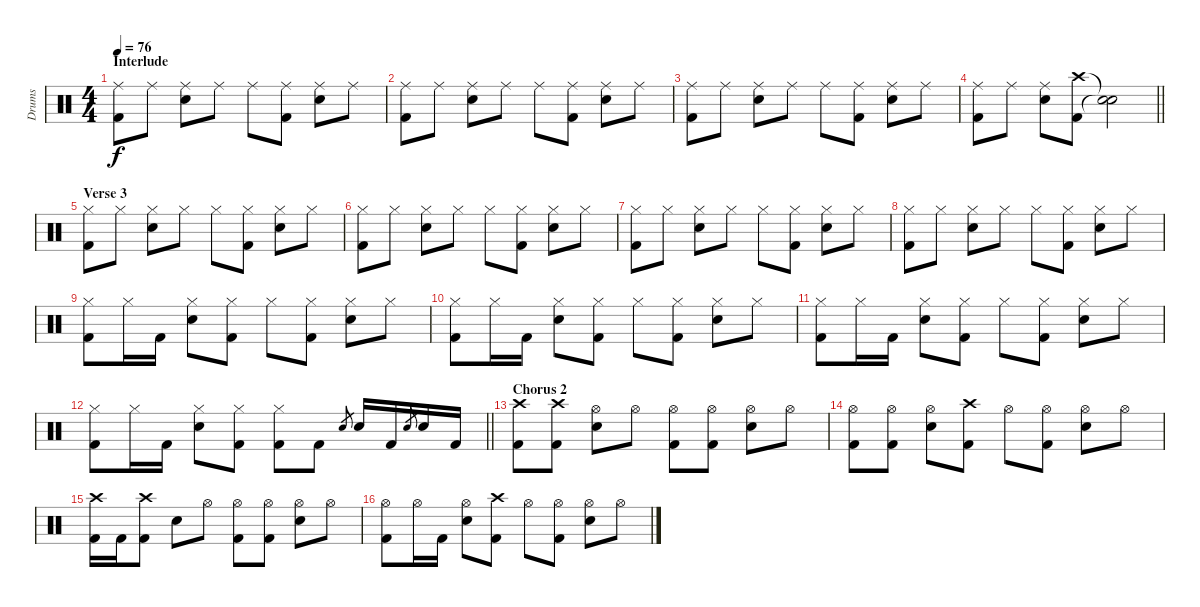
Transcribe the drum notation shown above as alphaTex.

\track ("Drums" "Drums") {instrument percussion}
\staff {score}
\articulation defaults
\ts (4 4)
\section ("" "Interlude")
\tempo 76
\clef neutral
\ks c
("Ride (middle)" "Kick (hit) 2").8{dy f} "Ride (middle)".8 ("Ride (middle)" "Snare (hit) 2").8 "Ride (middle)".8 "Ride (middle)".8 ("Ride (middle)" "Kick (hit) 2").8 ("Ride (middle)" "Snare (hit) 2").8 "Ride (middle)".8 |
("Ride (middle)" "Kick (hit) 2").8 "Ride (middle)".8 ("Ride (middle)" "Snare (hit) 2").8 "Ride (middle)".8 "Ride (middle)".8 ("Ride (middle)" "Kick (hit) 2").8 ("Ride (middle)" "Snare (hit) 2").8 "Ride (middle)".8 |
("Ride (middle)" "Kick (hit) 2").8 "Ride (middle)".8 ("Ride (middle)" "Snare (hit) 2").8 "Ride (middle)".8 "Ride (middle)".8 ("Ride (middle)" "Kick (hit) 2").8 ("Ride (middle)" "Snare (hit) 2").8 "Ride (middle)".8 |
\barLineRight lightlight
("Ride (middle)" "Kick (hit) 2").8 "Ride (middle)".8 ("Ride (middle)" "Snare (hit) 2").8 ("Crash high (hit)" "Kick (hit) 2").8 ("Snare (hit)"{t} "Snare (hit)"{t}).2 |
\section ("" "Verse 3")
("Hi-Hat (closed)" "Kick (hit) 2").8 "Hi-Hat (closed)".8 ("Hi-Hat (closed)" "Snare (hit) 2").8 "Hi-Hat (closed)".8 "Hi-Hat (closed)".8 ("Hi-Hat (closed)" "Kick (hit) 2").8 ("Hi-Hat (closed)" "Snare (hit) 2").8 "Hi-Hat (closed)".8 |
("Hi-Hat (closed)" "Kick (hit) 2").8 "Hi-Hat (closed)".8 ("Hi-Hat (closed)" "Snare (hit) 2").8 "Hi-Hat (closed)".8 "Hi-Hat (closed)".8 ("Hi-Hat (closed)" "Kick (hit) 2").8 ("Hi-Hat (closed)" "Snare (hit) 2").8 "Hi-Hat (closed)".8 |
("Hi-Hat (closed)" "Kick (hit) 2").8 "Hi-Hat (closed)".8 ("Hi-Hat (closed)" "Snare (hit) 2").8 "Hi-Hat (closed)".8 "Hi-Hat (closed)".8 ("Hi-Hat (closed)" "Kick (hit) 2").8 ("Hi-Hat (closed)" "Snare (hit) 2").8 "Hi-Hat (closed)".8 |
("Hi-Hat (closed)" "Kick (hit) 2").8 "Hi-Hat (closed)".8 ("Hi-Hat (closed)" "Snare (hit) 2").8 "Hi-Hat (closed)".8 "Hi-Hat (closed)".8 ("Hi-Hat (closed)" "Kick (hit) 2").8 ("Hi-Hat (closed)" "Snare (hit) 2").8 "Hi-Hat (closed)".8 |
("Hi-Hat (closed)" "Kick (hit) 2").8 "Hi-Hat (closed)".16 "Kick (hit) 2".16 ("Hi-Hat (closed)" "Snare (hit) 2").8 ("Hi-Hat (closed)" "Kick (hit) 2").8 "Hi-Hat (closed)".8 ("Hi-Hat (closed)" "Kick (hit) 2").8 ("Hi-Hat (closed)" "Snare (hit) 2").8 "Hi-Hat (closed)".8 |
("Hi-Hat (closed)" "Kick (hit) 2").8 "Hi-Hat (closed)".16 "Kick (hit) 2".16 ("Hi-Hat (closed)" "Snare (hit) 2").8 ("Hi-Hat (closed)" "Kick (hit) 2").8 "Hi-Hat (closed)".8 ("Hi-Hat (closed)" "Kick (hit) 2").8 ("Hi-Hat (closed)" "Snare (hit) 2").8 "Hi-Hat (closed)".8 |
("Hi-Hat (closed)" "Kick (hit) 2").8 "Hi-Hat (closed)".16 "Kick (hit) 2".16 ("Hi-Hat (closed)" "Snare (hit) 2").8 ("Hi-Hat (closed)" "Kick (hit) 2").8 "Hi-Hat (closed)".8 ("Hi-Hat (closed)" "Kick (hit) 2").8 ("Hi-Hat (closed)" "Snare (hit) 2").8 "Hi-Hat (closed)".8 |
\barLineRight lightlight
("Hi-Hat (closed)" "Kick (hit) 2").8 "Hi-Hat (closed)".16 "Kick (hit) 2".16 ("Hi-Hat (closed)" "Snare (hit) 2").8 ("Hi-Hat (closed)" "Kick (hit) 2").8 ("Hi-Hat (closed)" "Kick (hit) 2").8 "Kick (hit) 2".8 "Snare (hit) 2".8{gr} "Snare (hit) 2".16 "Kick (hit) 2".16 "Snare (hit) 2".8{gr} "Snare (hit) 2".16 "Kick (hit) 2".16 |
\section ("" "Chorus 2")
("Crash high (hit)" "Kick (hit) 2").8 ("Crash high (hit)" "Kick (hit) 2").8 ("Hi-Hat (open)" "Snare (hit) 2").8 "Hi-Hat (open)".8 ("Hi-Hat (open)" "Kick (hit) 2").8 ("Hi-Hat (open)" "Kick (hit) 2").8 ("Hi-Hat (open)" "Snare (hit) 2").8 "Hi-Hat (open)".8 |
("Hi-Hat (open)" "Kick (hit) 2").8 ("Hi-Hat (open)" "Kick (hit) 2").8 ("Hi-Hat (open)" "Snare (hit) 2").8 ("Crash high (hit)" "Kick (hit) 2").8 "Hi-Hat (open)".8 ("Hi-Hat (open)" "Kick (hit) 2").8 ("Hi-Hat (open)" "Snare (hit) 2").8 "Hi-Hat (open)".8 |
("Crash high (hit)" "Kick (hit) 2").16 "Kick (hit) 2".16 ("Crash high (hit)" "Kick (hit) 2").8 "Snare (hit) 2".8 "Hi-Hat (open)".8 ("Hi-Hat (open)" "Kick (hit) 2").8 ("Hi-Hat (open)" "Kick (hit) 2").8 ("Hi-Hat (open)" "Snare (hit) 2").8 "Hi-Hat (open)".8 |
("Hi-Hat (open)" "Kick (hit) 2").8 "Hi-Hat (open)".16 "Kick (hit) 2".16 ("Hi-Hat (open)" "Snare (hit) 2").8 ("Crash high (hit)" "Kick (hit) 2").8 "Hi-Hat (open)".8 ("Hi-Hat (open)" "Kick (hit) 2").8 ("Hi-Hat (open)" "Snare (hit) 2").8 "Hi-Hat (open)".8
